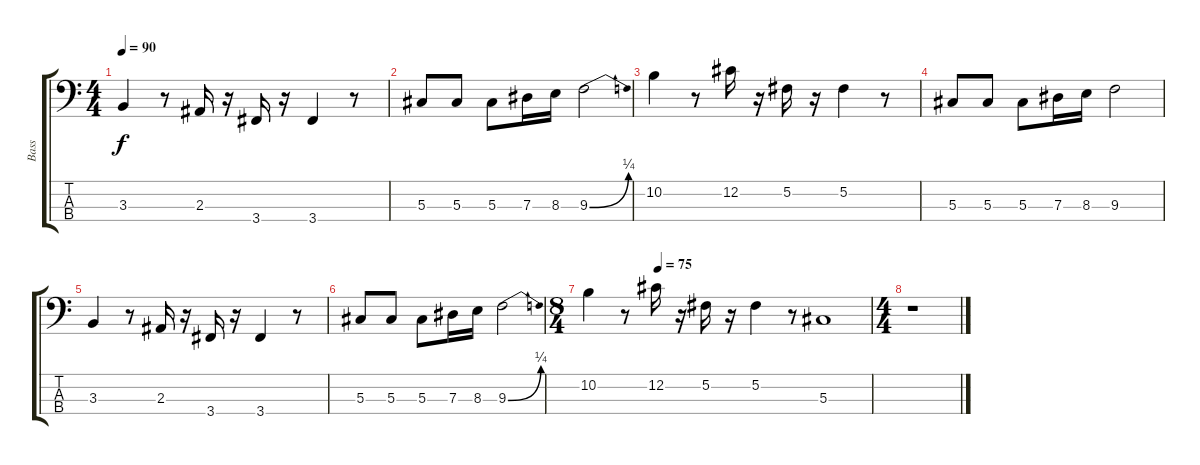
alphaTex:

\track ("Bass" "Bass") {instrument electricbassfinger}
\staff {score tabs}
\tuning (Gb2 Db2 Ab1 Eb1) {hide}
\ts (4 4)
\tempo 90
\clef f4
\ks c
3.3.4{dy f} r.8 2.3.16 r.16 3.4.16 r.16 3.4.4 r.8 |
5.3.8 5.3.8 5.3.8 7.3.16 8.3.16 9.3{be (bend 0 0 60 1)}.2 |
10.2.4 r.8 12.2.16 r.16 5.2.16 r.16 5.2.4 r.8 |
5.3.8 5.3.8 5.3.8 7.3.16 8.3.16 9.3.2 |
3.3.4 r.8 2.3.16 r.16 3.4.16 r.16 3.4.4 r.8 |
5.3.8 5.3.8 5.3.8 7.3.16 8.3.16 9.3{be (bend 0 0 60 1)}.2 |
\ts (8 4)
\tempo (75 0.25)
10.2.4 r.8 12.2.16 r.16 5.2.16 r.16 5.2.4 r.8 5.3.1 |
\ts (4 4)
r.1
